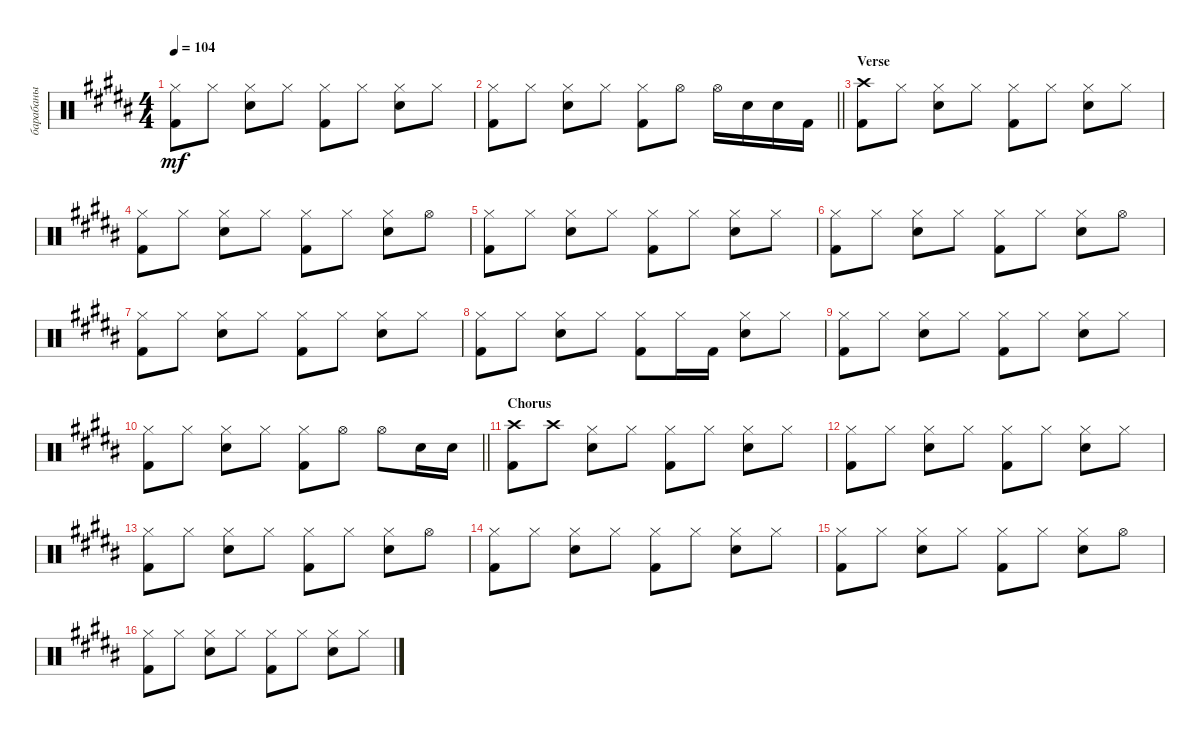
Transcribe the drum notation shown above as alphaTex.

\track ("барабаны" "барабаны") {instrument percussion}
\staff {score}
\articulation defaults
\ts (4 4)
\tempo 104
\clef neutral
\ks b
("Hi-Hat (closed)" "Kick (hit) 2").8{dy mf} "Hi-Hat (closed)".8 ("Hi-Hat (closed)" "Electric Snare (hit)").8 "Hi-Hat (closed)".8 ("Hi-Hat (closed)" "Kick (hit) 2").8 "Hi-Hat (closed)".8 ("Hi-Hat (closed)" "Electric Snare (hit)").8 "Hi-Hat (closed)".8 |
\barLineRight lightlight
("Hi-Hat (closed)" "Kick (hit) 2").8 "Hi-Hat (closed)".8 ("Hi-Hat (closed)" "Electric Snare (hit)").8 "Hi-Hat (closed)".8 ("Hi-Hat (closed)" "Kick (hit) 2").8 "Hi-Hat (open)".8 "Hi-Hat (open)".16 "Electric Snare (hit)".16 "Electric Snare (hit)".16 "Kick (hit) 2".16 |
\section ("" "Verse")
("Crash high (hit)" "Kick (hit) 2").8 "Hi-Hat (closed)".8 ("Hi-Hat (closed)" "Electric Snare (hit)").8 "Hi-Hat (closed)".8 ("Hi-Hat (closed)" "Kick (hit) 2").8 "Hi-Hat (closed)".8 ("Hi-Hat (closed)" "Electric Snare (hit)").8 "Hi-Hat (closed)".8 |
("Hi-Hat (closed)" "Kick (hit) 2").8 "Hi-Hat (closed)".8 ("Hi-Hat (closed)" "Electric Snare (hit)").8 "Hi-Hat (closed)".8 ("Hi-Hat (closed)" "Kick (hit) 2").8 "Hi-Hat (closed)".8 ("Hi-Hat (closed)" "Electric Snare (hit)").8 "Hi-Hat (open)".8 |
("Hi-Hat (closed)" "Kick (hit) 2").8 "Hi-Hat (closed)".8 ("Hi-Hat (closed)" "Electric Snare (hit)").8 "Hi-Hat (closed)".8 ("Hi-Hat (closed)" "Kick (hit) 2").8 "Hi-Hat (closed)".8 ("Hi-Hat (closed)" "Electric Snare (hit)").8 "Hi-Hat (closed)".8 |
("Hi-Hat (closed)" "Kick (hit) 2").8 "Hi-Hat (closed)".8 ("Hi-Hat (closed)" "Electric Snare (hit)").8 "Hi-Hat (closed)".8 ("Hi-Hat (closed)" "Kick (hit) 2").8 "Hi-Hat (closed)".8 ("Hi-Hat (closed)" "Electric Snare (hit)").8 "Hi-Hat (open)".8 |
("Hi-Hat (closed)" "Kick (hit) 2").8 "Hi-Hat (closed)".8 ("Hi-Hat (closed)" "Electric Snare (hit)").8 "Hi-Hat (closed)".8 ("Hi-Hat (closed)" "Kick (hit) 2").8 "Hi-Hat (closed)".8 ("Hi-Hat (closed)" "Electric Snare (hit)").8 "Hi-Hat (closed)".8 |
("Hi-Hat (closed)" "Kick (hit) 2").8 "Hi-Hat (closed)".8 ("Hi-Hat (closed)" "Electric Snare (hit)").8 "Hi-Hat (closed)".8 ("Hi-Hat (closed)" "Kick (hit) 2").8 "Hi-Hat (closed)".16 "Kick (hit) 2".16 ("Hi-Hat (closed)" "Electric Snare (hit)").8 "Hi-Hat (closed)".8 |
("Hi-Hat (closed)" "Kick (hit) 2").8 "Hi-Hat (closed)".8 ("Hi-Hat (closed)" "Electric Snare (hit)").8 "Hi-Hat (closed)".8 ("Hi-Hat (closed)" "Kick (hit) 2").8 "Hi-Hat (closed)".8 ("Hi-Hat (closed)" "Electric Snare (hit)").8 "Hi-Hat (closed)".8 |
\barLineRight lightlight
("Hi-Hat (closed)" "Kick (hit) 2").8 "Hi-Hat (closed)".8 ("Hi-Hat (closed)" "Electric Snare (hit)").8 "Hi-Hat (closed)".8 ("Hi-Hat (closed)" "Kick (hit) 2").8 "Hi-Hat (open)".8 "Hi-Hat (open)".8 "Electric Snare (hit)".16 "Electric Snare (hit)".16 |
\section ("" "Chorus")
("Crash high (hit)" "Kick (hit) 2").8 "Crash high (hit)".8 ("Hi-Hat (closed)" "Electric Snare (hit)").8 "Hi-Hat (closed)".8 ("Hi-Hat (closed)" "Kick (hit) 2").8 "Hi-Hat (closed)".8 ("Hi-Hat (closed)" "Electric Snare (hit)").8 "Hi-Hat (closed)".8 |
("Hi-Hat (closed)" "Kick (hit) 2").8 "Hi-Hat (closed)".8 ("Hi-Hat (closed)" "Electric Snare (hit)").8 "Hi-Hat (closed)".8 ("Hi-Hat (closed)" "Kick (hit) 2").8 "Hi-Hat (closed)".8 ("Hi-Hat (closed)" "Electric Snare (hit)").8 "Hi-Hat (closed)".8 |
("Hi-Hat (closed)" "Kick (hit) 2").8 "Hi-Hat (closed)".8 ("Hi-Hat (closed)" "Electric Snare (hit)").8 "Hi-Hat (closed)".8 ("Hi-Hat (closed)" "Kick (hit) 2").8 "Hi-Hat (closed)".8 ("Hi-Hat (closed)" "Electric Snare (hit)").8 "Hi-Hat (open)".8 |
("Hi-Hat (closed)" "Kick (hit) 2").8 "Hi-Hat (closed)".8 ("Hi-Hat (closed)" "Electric Snare (hit)").8 "Hi-Hat (closed)".8 ("Hi-Hat (closed)" "Kick (hit) 2").8 "Hi-Hat (closed)".8 ("Hi-Hat (closed)" "Electric Snare (hit)").8 "Hi-Hat (closed)".8 |
("Hi-Hat (closed)" "Kick (hit) 2").8 "Hi-Hat (closed)".8 ("Hi-Hat (closed)" "Electric Snare (hit)").8 "Hi-Hat (closed)".8 ("Hi-Hat (closed)" "Kick (hit) 2").8 "Hi-Hat (closed)".8 ("Hi-Hat (closed)" "Electric Snare (hit)").8 "Hi-Hat (open)".8 |
("Hi-Hat (closed)" "Kick (hit) 2").8 "Hi-Hat (closed)".8 ("Hi-Hat (closed)" "Electric Snare (hit)").8 "Hi-Hat (closed)".8 ("Hi-Hat (closed)" "Kick (hit) 2").8 "Hi-Hat (closed)".8 ("Hi-Hat (closed)" "Electric Snare (hit)").8 "Hi-Hat (closed)".8
